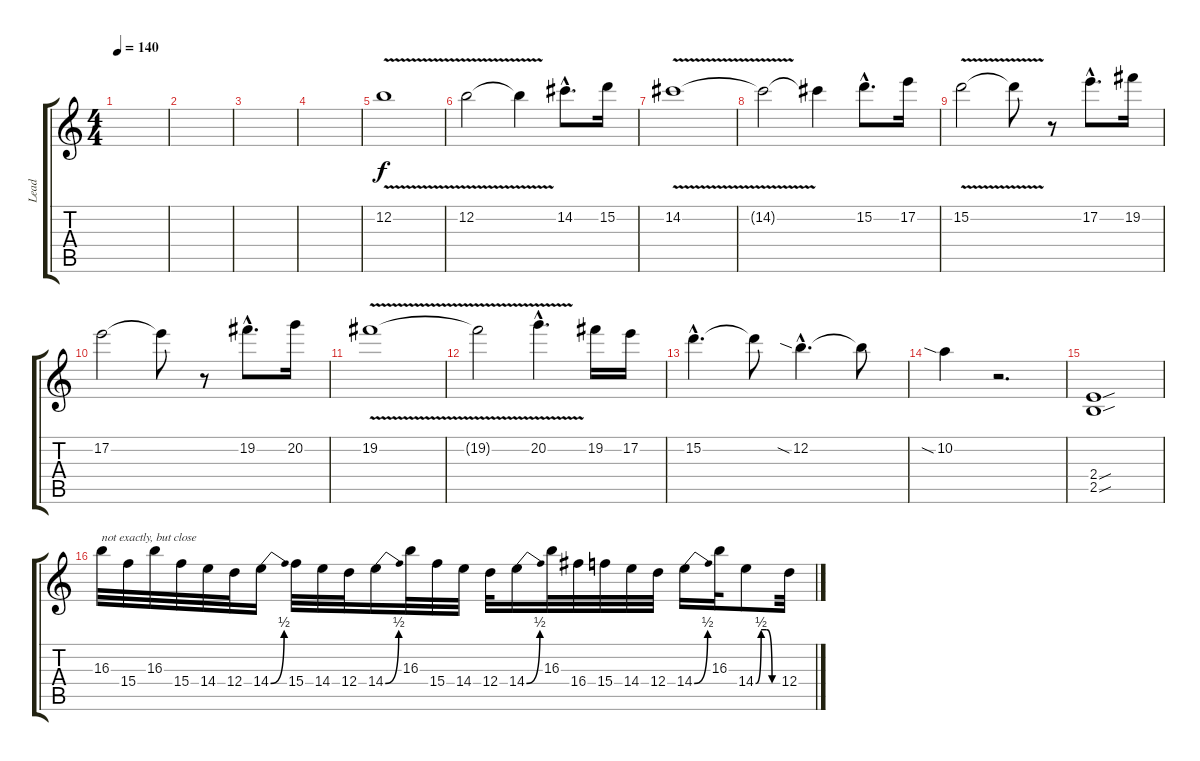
\track ("Lead" "Lead") {instrument distortionguitar}
\staff {score tabs}
\tuning (E4 B3 G3 D3 A2 E2) {hide}
\ts (4 4)
\tempo 140
\clef g2
\ks c
|
|
|
|
12.2{v}.1 |
12.2{v}.2 12.2{t}.4 14.2{hac}.8{d} 15.2.16 |
14.2{v}.1 |
14.2{t}.2 14.2{t}.4 15.2{hac}.8{d} 17.2.16 |
15.2{v}.2 15.2{t}.8 r.8 17.2{hac}.8{d} 19.2.16 |
17.2.2 17.2{t}.8 r.8 19.2{hac}.8{d} 20.2.16 |
19.2{v}.1 |
19.2{t}.2 20.2{v hac}.4{d} 19.2.16 17.2.16 |
15.2{hac}.4{d} 15.2{t}.8 12.2{sia hac}.4{d} 12.2{t}.8 |
10.2{sia}.4 r.2{d} |
(2.4{sou} 2.5{sou}).1 |
16.3.32{txt "not exactly, but close"} 15.4.32 16.3.32 15.4.32 14.4.32 12.4.32 14.4{be (bend 0 0 60 2)}.16 15.4.32 14.4.32 12.4.32 14.4{be (bend 0 0 60 2)}.16 16.3.32 15.4.32 14.4.32 12.4.32 14.4{be (bend 0 0 60 2)}.16 16.3.32 16.4.32 15.4.32 14.4.32 12.4.32 14.4{be (bend 0 0 60 2)}.16 16.3.32 14.4{be (custom 0 0 15 2 30 2 45 0 60 0)}.8 12.4.32
